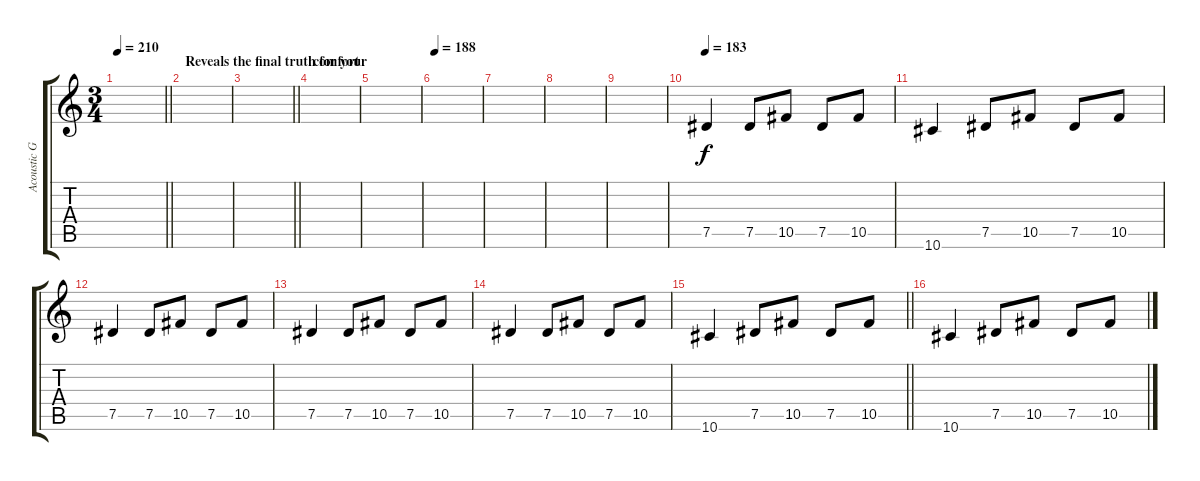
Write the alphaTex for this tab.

\track ("Acoustic Guitar" "Acoustic G") {instrument electricguitarclean}
\staff {score tabs}
\tuning (Eb4 Bb3 Gb3 Db3 Ab2 Eb2) {hide}
\ts (3 4)
\tempo 210
\clef g2
\barLineRight lightlight
\ks c
|
\section ("" "Reveals the final truth for your ")
|
\barLineRight lightlight
|
\section ("" "comfort ")
|
|
\tempo 188
|
|
|
|
\tempo 183
7.5.4 7.5.8 10.5.8 7.5.8 10.5.8 |
10.6.4 7.5.8 10.5.8 7.5.8 10.5.8 |
7.5.4 7.5.8 10.5.8 7.5.8 10.5.8 |
7.5.4 7.5.8 10.5.8 7.5.8 10.5.8 |
7.5.4 7.5.8 10.5.8 7.5.8 10.5.8 |
\barLineRight lightlight
10.6.4 7.5.8 10.5.8 7.5.8 10.5.8 |
10.6.4 7.5.8 10.5.8 7.5.8 10.5.8
